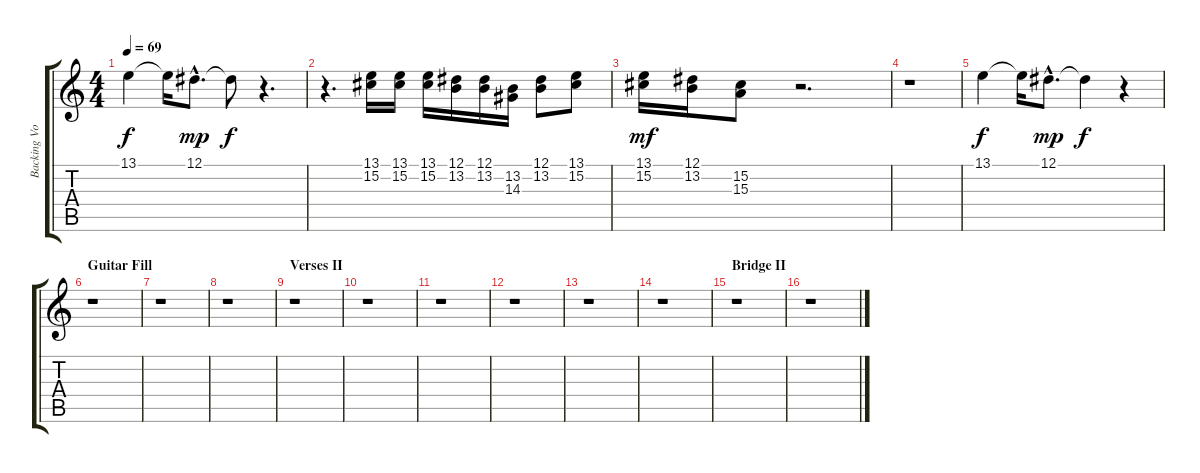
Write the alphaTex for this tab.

\track ("Backing Vocal" "Backing Vo") {instrument choiraahs}
\staff {score tabs}
\tuning (Eb4 Bb3 Gb3 Db3 Ab2 Eb2) {hide}
\ts (4 4)
\tempo 69
\clef g2
\ks c
13.1.4{dy f} 13.1{t}.16 12.1{hac}.8{d dy mp} 12.1{t}.8{dy f} r.4{d} |
r.4{d} (13.1 15.2).16 (13.1 15.2).16 (13.1 15.2).16 (12.1 13.2).16 (12.1 13.2).16 (13.2 14.3).16 (12.1 13.2).8 (13.1 15.2).8 |
(13.1 15.2).16{dy mf} (12.1 13.2).16 (15.2 15.3).8 r.2{d} |
r.1 |
13.1.4{dy f} 13.1{t}.16 12.1{hac}.8{d dy mp} 12.1{t}.4{dy f} r.4 |
\section ("" "Guitar Fill")
r.1 |
r.1 |
r.1 |
\section ("" "Verses II")
r.1 |
r.1 |
r.1 |
r.1 |
r.1 |
r.1 |
\section ("" "Bridge II")
r.1 |
r.1
